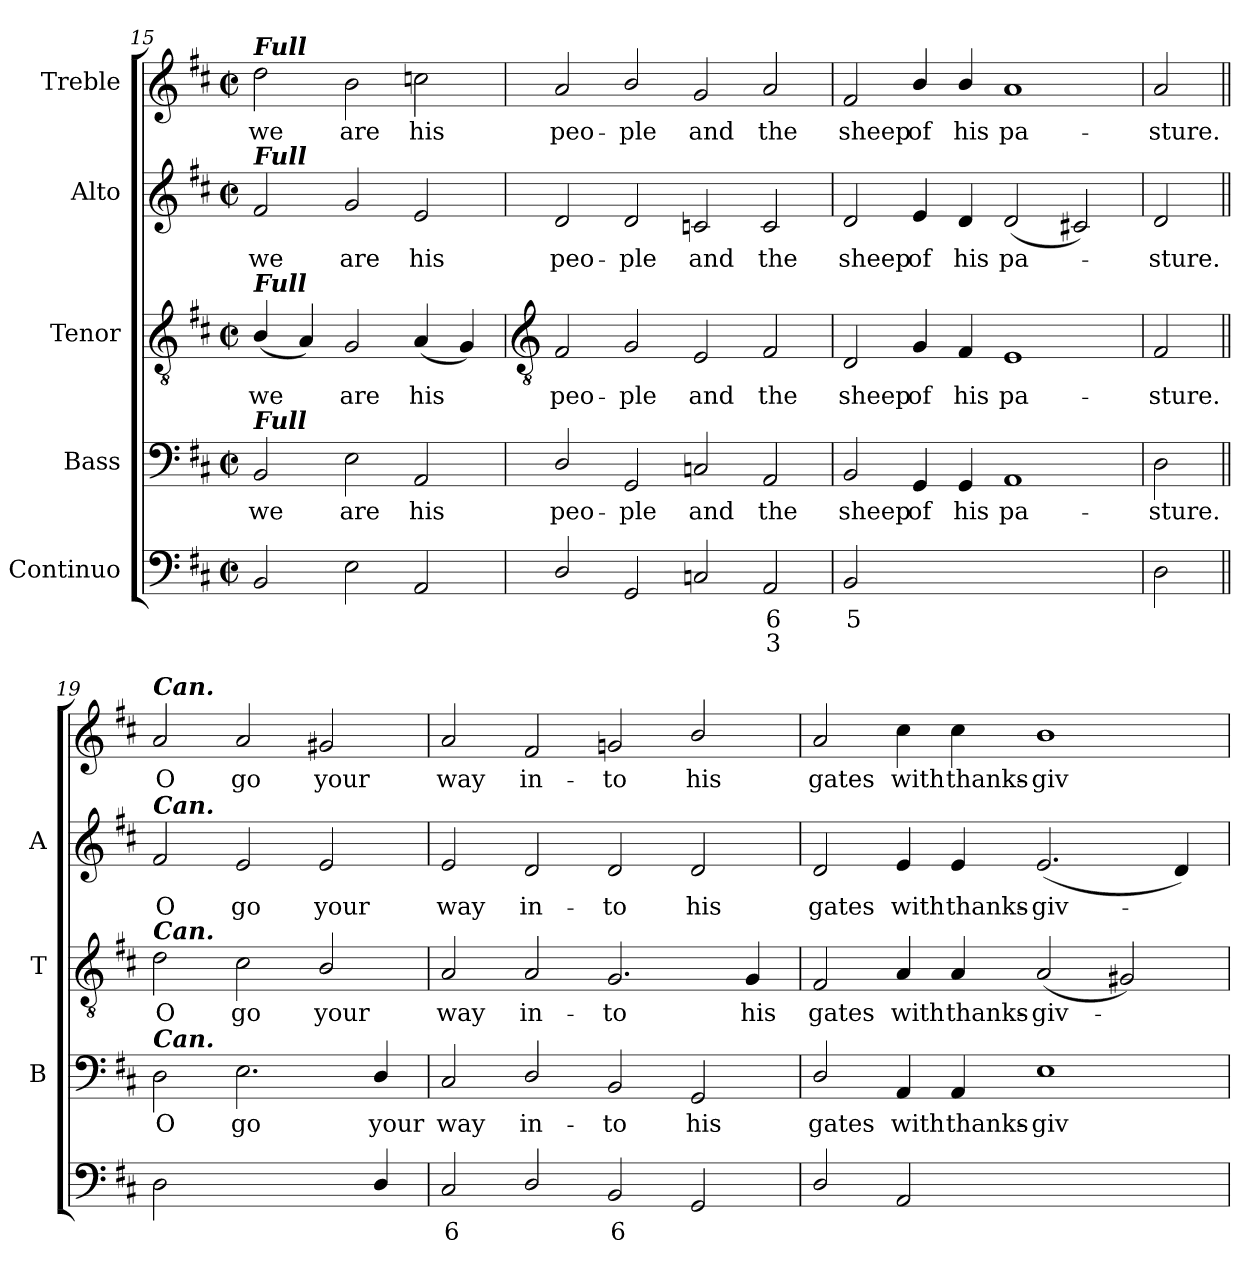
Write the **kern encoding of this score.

**kern	**text	**text	**kern	**text	**kern	**text	**kern	**text	**kern	**text
*part5	*part5	*part5	*part4	*part4	*part3	*part3	*part2	*part2	*part1	*part1
*staff5	*staff5	*staff5	*staff4	*staff4	*staff3	*staff3	*staff2	*staff2	*staff1	*staff1
*I"Continuo	*	*	*I"Bass	*	*I"Tenor	*	*I"Alto	*	*I"Treble	*
*	*	*	*I'B	*	*I'T	*	*I'A	*	*	*
*clefF4	*	*	*clefF4	*	*clefGv2	*	*clefG2	*	*clefG2	*
*k[f#c#]	*	*	*k[f#c#]	*	*k[f#c#]	*	*k[f#c#]	*	*k[f#c#]	*
*D:	*	*	*D:	*	*D:	*	*D:	*	*D:	*
*M4/2	*	*	*M4/2	*	*M4/2	*	*M4/2	*	*M4/2	*
*met(c|)	*	*	*met(c|)	*	*met(c|)	*	*met(c|)	*	*met(c|)	*
=15	=15	=15	=15	=15	=15	=15	=15	=15	=15	=15
!	!	!	!	!	!	!	!	!	!LO:TX:a:Bi:t=Full	!
!	!	!	!	!	!	!	!LO:TX:a:Bi:t=Full	!	!	!
!	!	!	!	!	!LO:TX:a:Bi:t=Full	!	!	!	!	!
!	!	!	!LO:TX:a:Bi:t=Full	!	!	!	!	!	!	!
!	!	!	!	!LO:LY:b	!	!LO:LY:b	!	!LO:LY:b	!	!LO:LY:b
2BB	.	.	2BB	we	(<4B/	we	2f#	we	2dd	we
.	.	.	.	.	4A)	.	.	.	.	.
!	!	!	!	!LO:LY:b	!	!LO:LY:b	!	!LO:LY:b	!	!LO:LY:b
2E	.	.	2E	are	2G	are	2g	are	2b	are
!	!	!	!	!LO:LY:b	!	!LO:LY:b	!	!LO:LY:b	!	!LO:LY:b
2AA	.	.	2AA	his	(<4A	his	2e	his	2ccn	his
.	.	.	.	.	4G)	.	.	.	.	.
!!LO:LB:g=z
=16	=16	=16	=16	=16	=16	=16	=16	=16	=16	=16
*	*	*	*	*	*clefGv2	*	*	*	*	*
!	!	!	!	!LO:LY:b	!	!LO:LY:b	!	!LO:LY:b	!	!LO:LY:b
2D/	.	.	2D/	peo-	2F#	peo-	2d	peo-	2a	peo-
!	!	!	!	!LO:LY:b	!	!LO:LY:b	!	!LO:LY:b	!	!LO:LY:b
2GG	.	.	2GG	-ple	2G	-ple	2d	-ple	2b/	-ple
!	!	!	!	!LO:LY:b	!	!LO:LY:b	!	!LO:LY:b	!	!LO:LY:b
2Cn	.	.	2Cn	and	2E	and	2cn	and	2g	and
!	!LO:LY:b	!LO:LY:b	!	!LO:LY:b	!	!LO:LY:b	!	!LO:LY:b	!	!LO:LY:b
2AA	6	3	2AA	the	2F#	the	2c	the	2a	the
=17	=17	=17	=17	=17	=17	=17	=17	=17	=17	=17
!	!LO:LY:b	!	!	!LO:LY:b	!	!LO:LY:b	!	!LO:LY:b	!	!LO:LY:b
2BB	5	.	2BB	sheep	2D	sheep	2d	sheep	2f#	sheep
!	!LO:LY:b	!	!	!LO:LY:b	!	!LO:LY:b	!	!LO:LY:b	!	!LO:LY:b
[4GGyy	6	.	4GG	of	4G	of	4e	of	4b/	of
!	!LO:LY:b	!	!	!LO:LY:b	!	!LO:LY:b	!	!LO:LY:b	!	!LO:LY:b
4GGyy]	5	.	4GG	his	4F#	his	4d	his	4b/	his
!	!LO:LY:b	!	!	!LO:LY:b	!	!LO:LY:b	!	!LO:LY:b	!	!LO:LY:b
[2AAyy	4	.	1AA	pa-	1E	pa-	(<2d	pa-	1a	pa-
!	!LO:LY:b	!	!	!	!	!	!	!	!	!
2AAyy]	3	.	.	.	.	.	2c#X)	.	.	.
=18	=18	=18	=18	=18	=18	=18	=18	=18	=18	=18
!	!	!	!	!LO:LY:b	!	!LO:LY:b	!	!LO:LY:b	!	!LO:LY:b
2D	.	.	2D	-sture.	2F#	-sture.	2d	sture.	2a	-sture.
=19||	=19||	=19||	=19||	=19||	=19||	=19||	=19||	=19||	=19||	=19||
!	!	!	!	!	!	!	!	!	!LO:TX:a:Bi:t=Can.	!
!	!	!	!	!	!	!	!LO:TX:a:Bi:t=Can.	!	!	!
!	!	!	!	!	!LO:TX:a:Bi:t=Can.	!	!	!	!	!
!	!	!	!LO:TX:a:Bi:t=Can.	!	!	!	!	!	!	!
!	!	!	!	!LO:LY:b	!	!LO:LY:b	!	!LO:LY:b	!	!LO:LY:b
2D	.	.	2D	O	2d	O	2f#	O	2a	O
!	!LO:LY:b	!LO:LY:b	!	!LO:LY:b	!	!LO:LY:b	!	!LO:LY:b	!	!LO:LY:b
[2Eyy	6	4	2.E	go	2c#	go	2e	go	2a	go
!	!LO:LY:b	!LO:LY:b	!	!	!	!LO:LY:b	!	!LO:LY:b	!	!LO:LY:b
4Eyy]	5	3	.	.	2B/	your	2e	your	2g#X	your
!	!	!	!	!LO:LY:b	!	!	!	!	!	!
4D/	.	.	4D/	your	.	.	.	.	.	.
=20	=20	=20	=20	=20	=20	=20	=20	=20	=20	=20
!	!LO:LY:b	!	!	!LO:LY:b	!	!LO:LY:b	!	!LO:LY:b	!	!LO:LY:b
2C#	6	.	2C#	way	2A	way	2e	way	2a	way
!	!	!	!	!LO:LY:b	!	!LO:LY:b	!	!LO:LY:b	!	!LO:LY:b
2D/	.	.	2D/	in-	2A	in-	2d	in-	2f#	in-
!	!LO:LY:b	!	!	!LO:LY:b	!	!LO:LY:b	!	!LO:LY:b	!	!LO:LY:b
2BB	6	.	2BB	-to	2.G	-to	2d	-to	2gn	-to
!	!	!	!	!LO:LY:b	!	!	!	!LO:LY:b	!	!LO:LY:b
2GG	.	.	2GG	his	.	.	2d	his	2b/	his
!	!	!	!	!	!	!LO:LY:b	!	!	!	!
.	.	.	.	.	4G	his	.	.	.	.
=21	=21	=21	=21	=21	=21	=21	=21	=21	=21	=21
!	!	!	!	!LO:LY:b	!	!LO:LY:b	!	!LO:LY:b	!	!LO:LY:b
2D/	.	.	2D/	gates	2F#	gates	2d	gates	2a	gates
!	!	!	!	!LO:LY:b	!	!LO:LY:b	!	!LO:LY:b	!	!LO:LY:b
2AA	.	.	4AA	with	4A	with	4e	with	4cc#	with
!	!	!	!	!LO:LY:b	!	!LO:LY:b	!	!LO:LY:b	!	!LO:LY:b
.	.	.	4AA	thanks-	4A	thanks-	4e	thanks-	4cc#	thanks-
!	!LO:LY:b	!	!	!LO:LY:b	!	!LO:LY:b	!	!LO:LY:b	!	!LO:LY:b
[2Eyy	4	.	1E	-giv-	(<2A	-giv-	(<2.e	-giv-	1b	-giv-
!	!LO:LY:b	!	!	!	!	!	!	!	!	!
2Eyy]	3	.	.	.	2G#X)	.	.	.	.	.
.	.	.	.	.	.	.	4d)	.	.	.
=	=	=	=	=	=	=	=	=	=	=
*-	*-	*-	*-	*-	*-	*-	*-	*-	*-	*-
